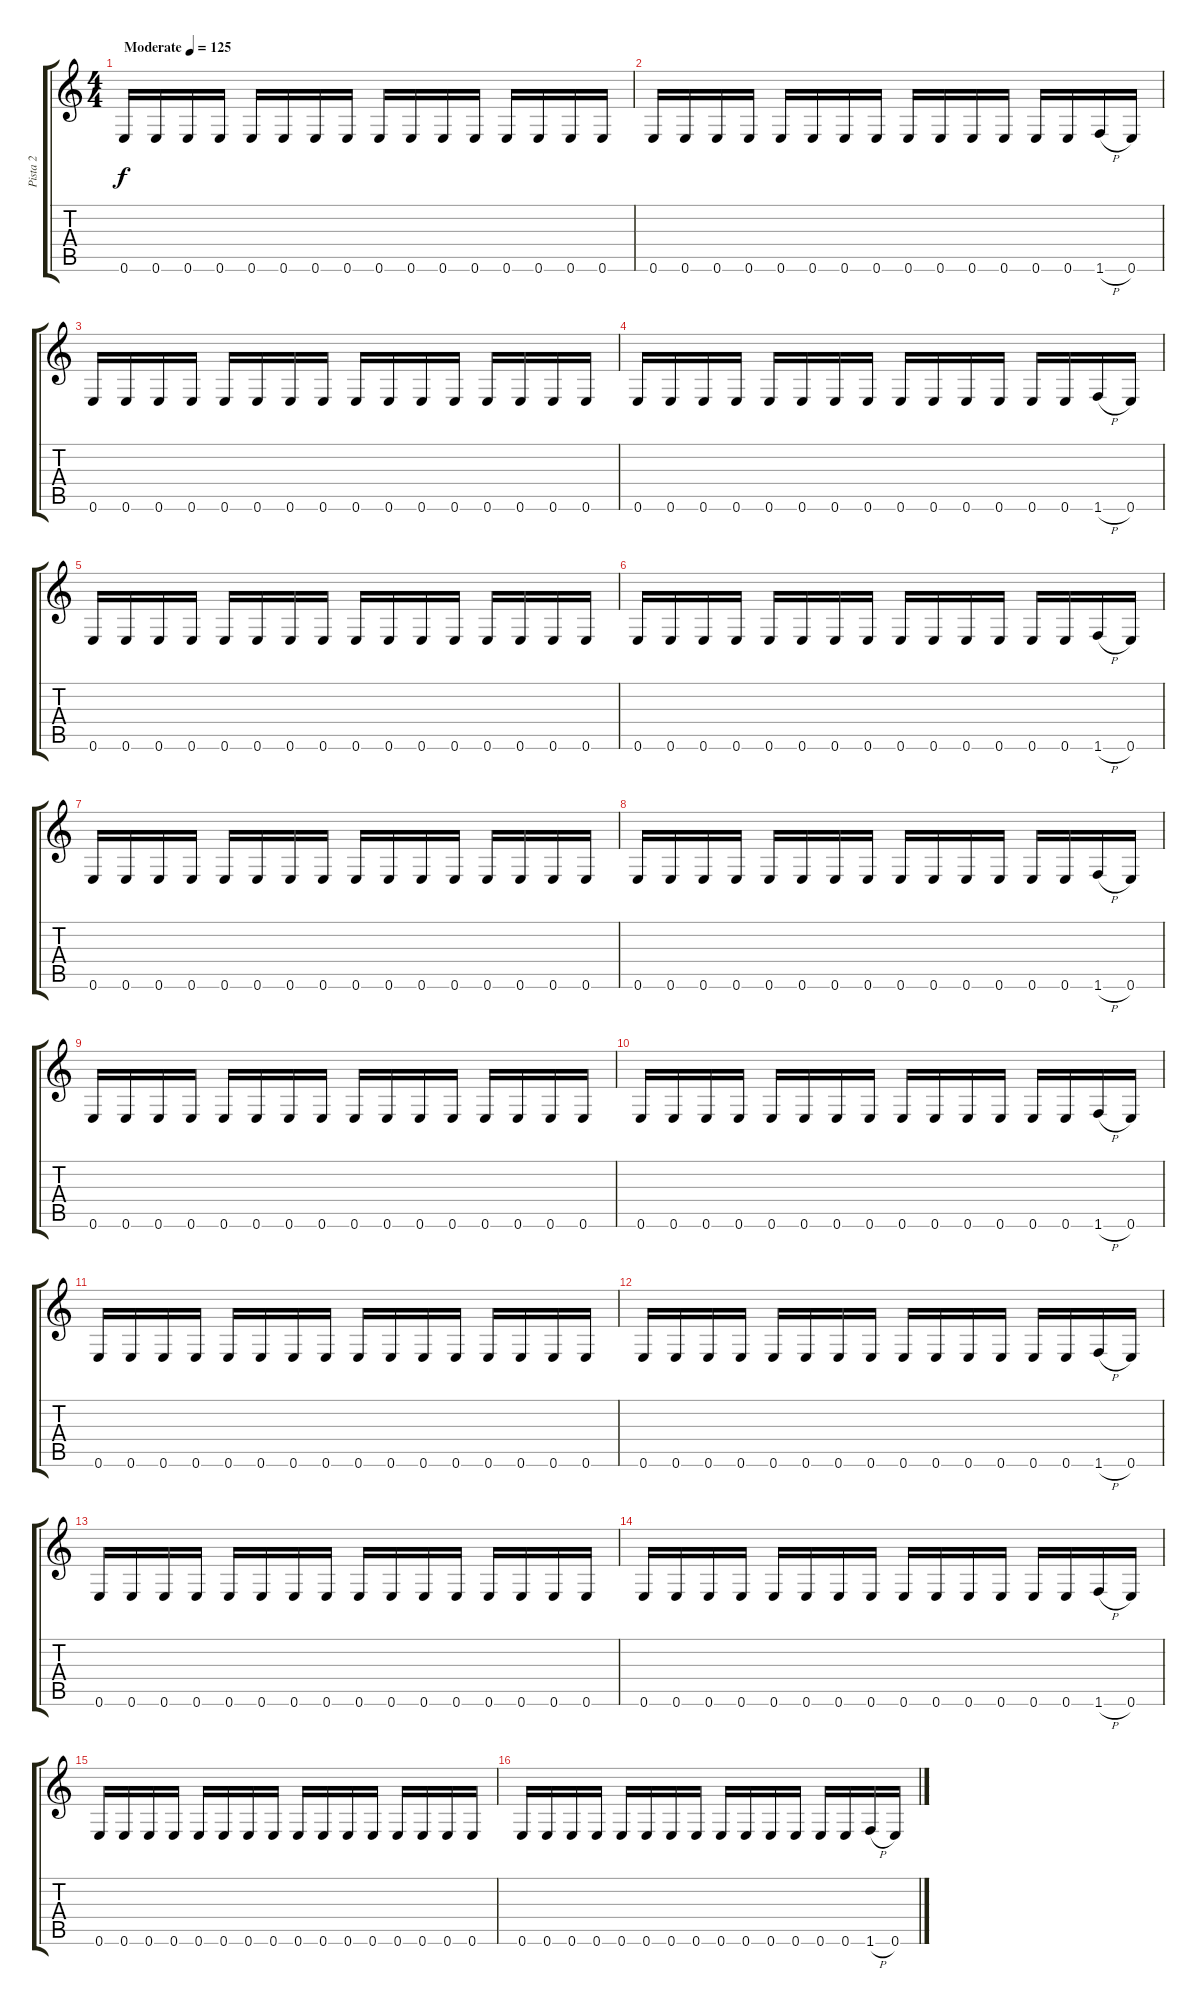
\track ("Pista 2" "Pista 2") {instrument overdrivenguitar}
\staff {score tabs}
\tuning (E4 B3 G3 D3 A2 E2) {hide}
\ts (4 4)
\tempo (125 "Moderate")
\clef g2
\ks c
0.6.16{dy f instrument overdrivenguitar} 0.6.16 0.6.16 0.6.16 0.6.16 0.6.16 0.6.16 0.6.16 0.6.16 0.6.16 0.6.16 0.6.16 0.6.16 0.6.16 0.6.16 0.6.16 |
0.6.16 0.6.16 0.6.16 0.6.16 0.6.16 0.6.16 0.6.16 0.6.16 0.6.16 0.6.16 0.6.16 0.6.16 0.6.16 0.6.16 1.6{h}.16 0.6.16 |
0.6.16 0.6.16 0.6.16 0.6.16 0.6.16 0.6.16 0.6.16 0.6.16 0.6.16 0.6.16 0.6.16 0.6.16 0.6.16 0.6.16 0.6.16 0.6.16 |
0.6.16 0.6.16 0.6.16 0.6.16 0.6.16 0.6.16 0.6.16 0.6.16 0.6.16 0.6.16 0.6.16 0.6.16 0.6.16 0.6.16 1.6{h}.16 0.6.16 |
0.6.16 0.6.16 0.6.16 0.6.16 0.6.16 0.6.16 0.6.16 0.6.16 0.6.16 0.6.16 0.6.16 0.6.16 0.6.16 0.6.16 0.6.16 0.6.16 |
0.6.16 0.6.16 0.6.16 0.6.16 0.6.16 0.6.16 0.6.16 0.6.16 0.6.16 0.6.16 0.6.16 0.6.16 0.6.16 0.6.16 1.6{h}.16 0.6.16 |
0.6.16 0.6.16 0.6.16 0.6.16 0.6.16 0.6.16 0.6.16 0.6.16 0.6.16 0.6.16 0.6.16 0.6.16 0.6.16 0.6.16 0.6.16 0.6.16 |
0.6.16 0.6.16 0.6.16 0.6.16 0.6.16 0.6.16 0.6.16 0.6.16 0.6.16 0.6.16 0.6.16 0.6.16 0.6.16 0.6.16 1.6{h}.16 0.6.16 |
0.6.16 0.6.16 0.6.16 0.6.16 0.6.16 0.6.16 0.6.16 0.6.16 0.6.16 0.6.16 0.6.16 0.6.16 0.6.16 0.6.16 0.6.16 0.6.16 |
0.6.16 0.6.16 0.6.16 0.6.16 0.6.16 0.6.16 0.6.16 0.6.16 0.6.16 0.6.16 0.6.16 0.6.16 0.6.16 0.6.16 1.6{h}.16 0.6.16 |
0.6.16 0.6.16 0.6.16 0.6.16 0.6.16 0.6.16 0.6.16 0.6.16 0.6.16 0.6.16 0.6.16 0.6.16 0.6.16 0.6.16 0.6.16 0.6.16 |
0.6.16 0.6.16 0.6.16 0.6.16 0.6.16 0.6.16 0.6.16 0.6.16 0.6.16 0.6.16 0.6.16 0.6.16 0.6.16 0.6.16 1.6{h}.16 0.6.16 |
0.6.16 0.6.16 0.6.16 0.6.16 0.6.16 0.6.16 0.6.16 0.6.16 0.6.16 0.6.16 0.6.16 0.6.16 0.6.16 0.6.16 0.6.16 0.6.16 |
0.6.16 0.6.16 0.6.16 0.6.16 0.6.16 0.6.16 0.6.16 0.6.16 0.6.16 0.6.16 0.6.16 0.6.16 0.6.16 0.6.16 1.6{h}.16 0.6.16 |
0.6.16 0.6.16 0.6.16 0.6.16 0.6.16 0.6.16 0.6.16 0.6.16 0.6.16 0.6.16 0.6.16 0.6.16 0.6.16 0.6.16 0.6.16 0.6.16 |
0.6.16 0.6.16 0.6.16 0.6.16 0.6.16 0.6.16 0.6.16 0.6.16 0.6.16 0.6.16 0.6.16 0.6.16 0.6.16 0.6.16 1.6{h}.16 0.6.16
